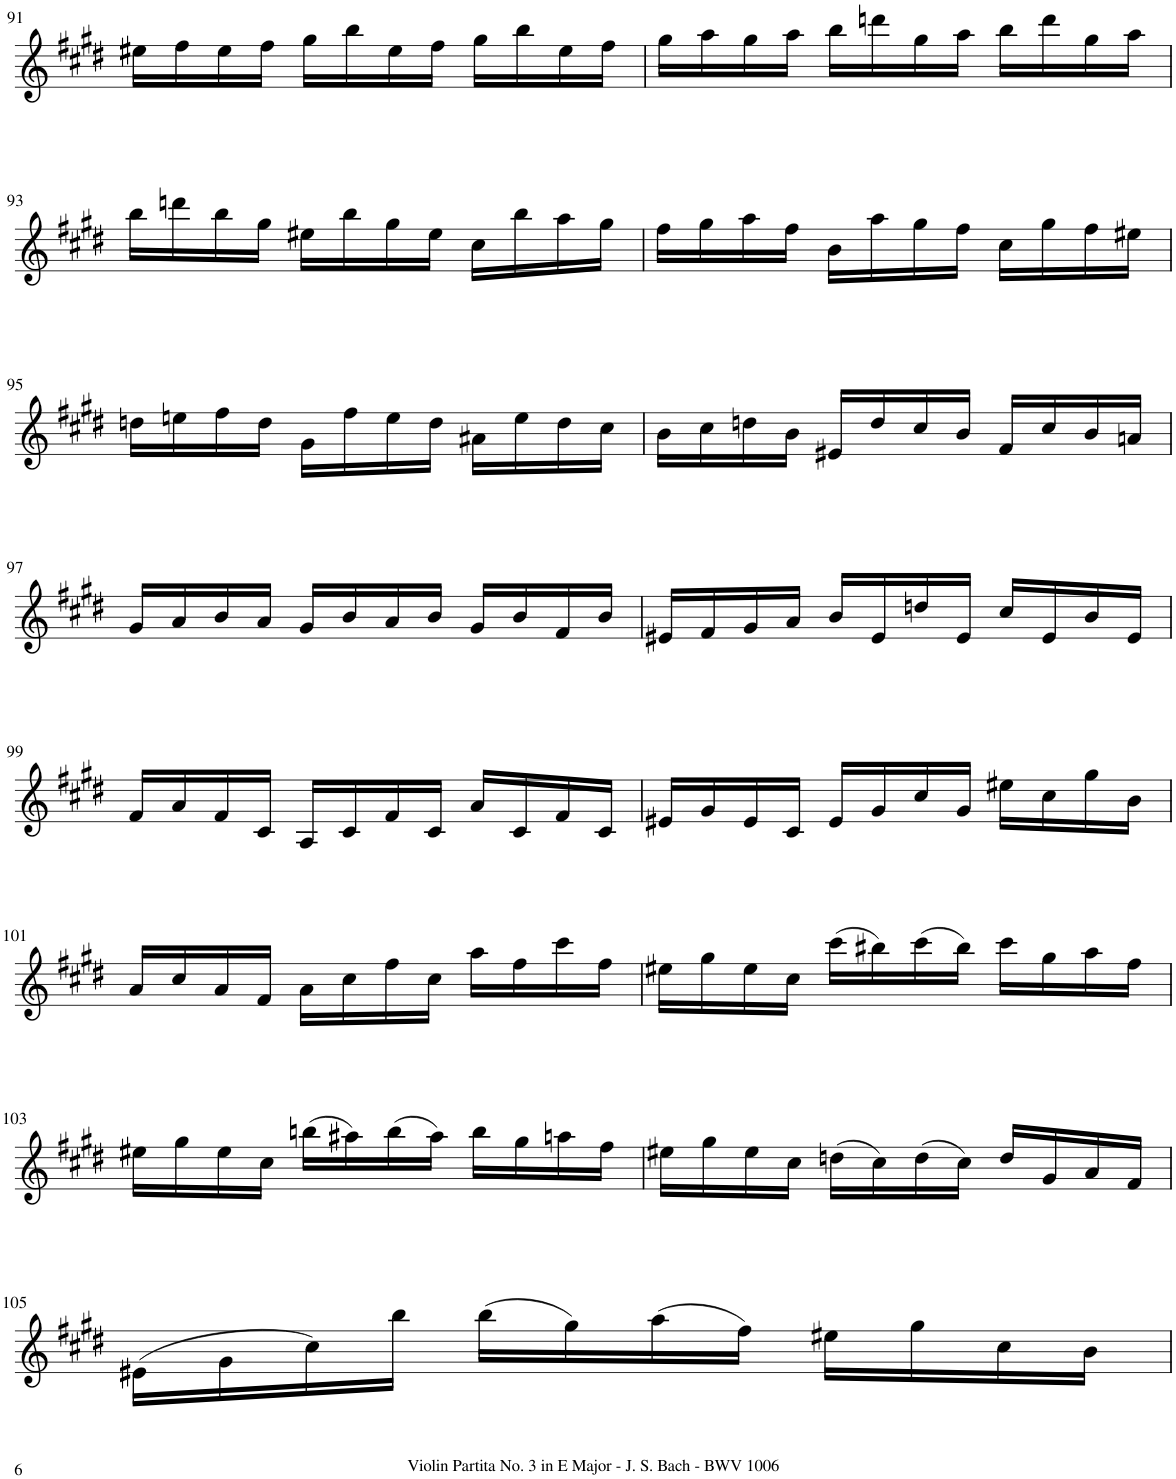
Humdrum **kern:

**kern
*part1
*staff1
*I"Violin
*I'Vln.
!!LO:PB:g=z
*clefG2
*k[f#c#g#d#]
*M3/4
=91
16ee#X\LL
16ff#\
16ee#\
16ff#\JJ
16gg#\LL
16bb\
16ee#\
16ff#\JJ
16gg#\LL
16bb\
16ee#\
16ff#\JJ
=92
16gg#\LL
16aa\
16gg#\
16aa\JJ
16bb\LL
16dddn\
16gg#\
16aa\JJ
16bb\LL
16ddd\
16gg#\
16aa\JJ
!!LO:LB:g=z
=93
16bb\LL
16dddn\
16bb\
16gg#\JJ
16ee#X\LL
16bb\
16gg#\
16ee#\JJ
16cc#\LL
16bb\
16aa\
16gg#\JJ
=94
16ff#\LL
16gg#\
16aa\
16ff#\JJ
16b\LL
16aa\
16gg#\
16ff#\JJ
16cc#\LL
16gg#\
16ff#\
16ee#X\JJ
!!LO:LB:g=z
=95
16ddn\LL
16een\
16ff#\
16dd\JJ
16g#\LL
16ff#\
16ee\
16dd\JJ
16a#X\LL
16ee\
16dd\
16cc#\JJ
=96
16b\LL
16cc#\
16ddn\
16b\JJ
16e#X/LL
16dd/
16cc#/
16b/JJ
16f#/LL
16cc#/
16b/
16an/JJ
!!LO:LB:g=z
=97
16g#/LL
16a/
16b/
16a/JJ
16g#/LL
16b/
16a/
16b/JJ
16g#/LL
16b/
16f#/
16b/JJ
=98
16e#X/LL
16f#/
16g#/
16a/JJ
16b/LL
16e#/
16ddn/
16e#/JJ
16cc#/LL
16e#/
16b/
16e#/JJ
!!LO:LB:g=z
=99
16f#/LL
16a/
16f#/
16c#/JJ
16A/LL
16c#/
16f#/
16c#/JJ
16a/LL
16c#/
16f#/
16c#/JJ
=100
16e#X/LL
16g#/
16e#/
16c#/JJ
16e#/LL
16g#/
16cc#/
16g#/JJ
16ee#X\LL
16cc#\
16gg#\
16b\JJ
!!LO:LB:g=z
=101
16a/LL
16cc#/
16a/
16f#/JJ
16a\LL
16cc#\
16ff#\
16cc#\JJ
16aa\LL
16ff#\
16ccc#\
16ff#\JJ
=102
16ee#X\LL
16gg#\
16ee#\
16cc#\JJ
(16ccc#\LL
16bb#X\)
(16ccc#\
16bb#\JJ)
16ccc#\LL
16gg#\
16aa\
16ff#\JJ
!!LO:LB:g=z
=103
16ee#X\LL
16gg#\
16ee#\
16cc#\JJ
(16bbn\LL
16aa#X\)
(16bb\
16aa#\JJ)
16bb\LL
16gg#\
16aan\
16ff#\JJ
=104
16ee#X\LL
16gg#\
16ee#\
16cc#\JJ
(16ddn\LL
16cc#\)
(16dd\
16cc#\JJ)
16dd/LL
16g#/
16a/
16f#/JJ
!!LO:LB:g=z
=105
(16e#X\LL
16g#\
16cc#\)
16bb\JJ
(16bb\LL
16gg#\)
(16aa\
16ff#\JJ)
16ee#X\LL
16gg#\
16cc#\
16b\JJ
=
*-
